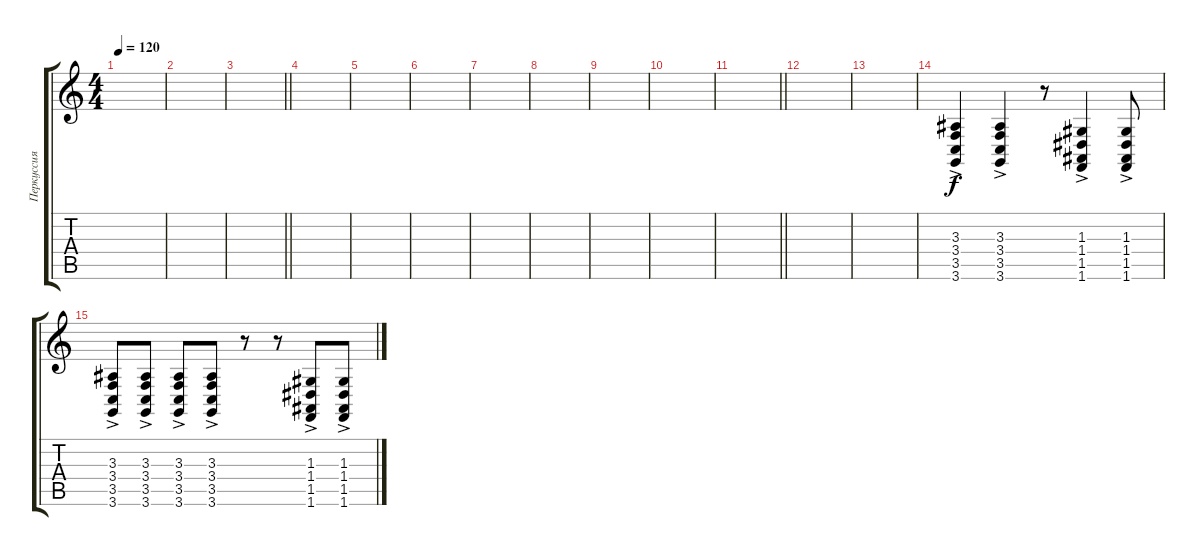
\track ("Перкуссия" "Перкуссия") {instrument taikodrum}
\staff {score tabs}
\tuning (E4 B3 G3 D3 A2 E2) {hide}
\ts (4 4)
\tempo 120
\clef g2
\ks c
|
|
\barLineRight lightlight
|
\section ("" "")
|
|
|
|
|
|
|
\barLineRight lightlight
|
|
|
(3.3 3.4 3.5{ac} 3.6).4 (3.3 3.4 3.5{ac} 3.6).4 r.8 (1.3 1.4 1.5 1.6{ac}).4 (1.3 1.4 1.5 1.6{ac}).8 |
(3.3 3.4 3.5{ac} 3.6).8 (3.3 3.4 3.5{ac} 3.6).8 (3.3 3.4 3.5{ac} 3.6).8 (3.3 3.4 3.5{ac} 3.6).8 r.8 r.8 (1.3 1.4 1.5 1.6{ac}).8 (1.3 1.4 1.5 1.6{ac}).8
